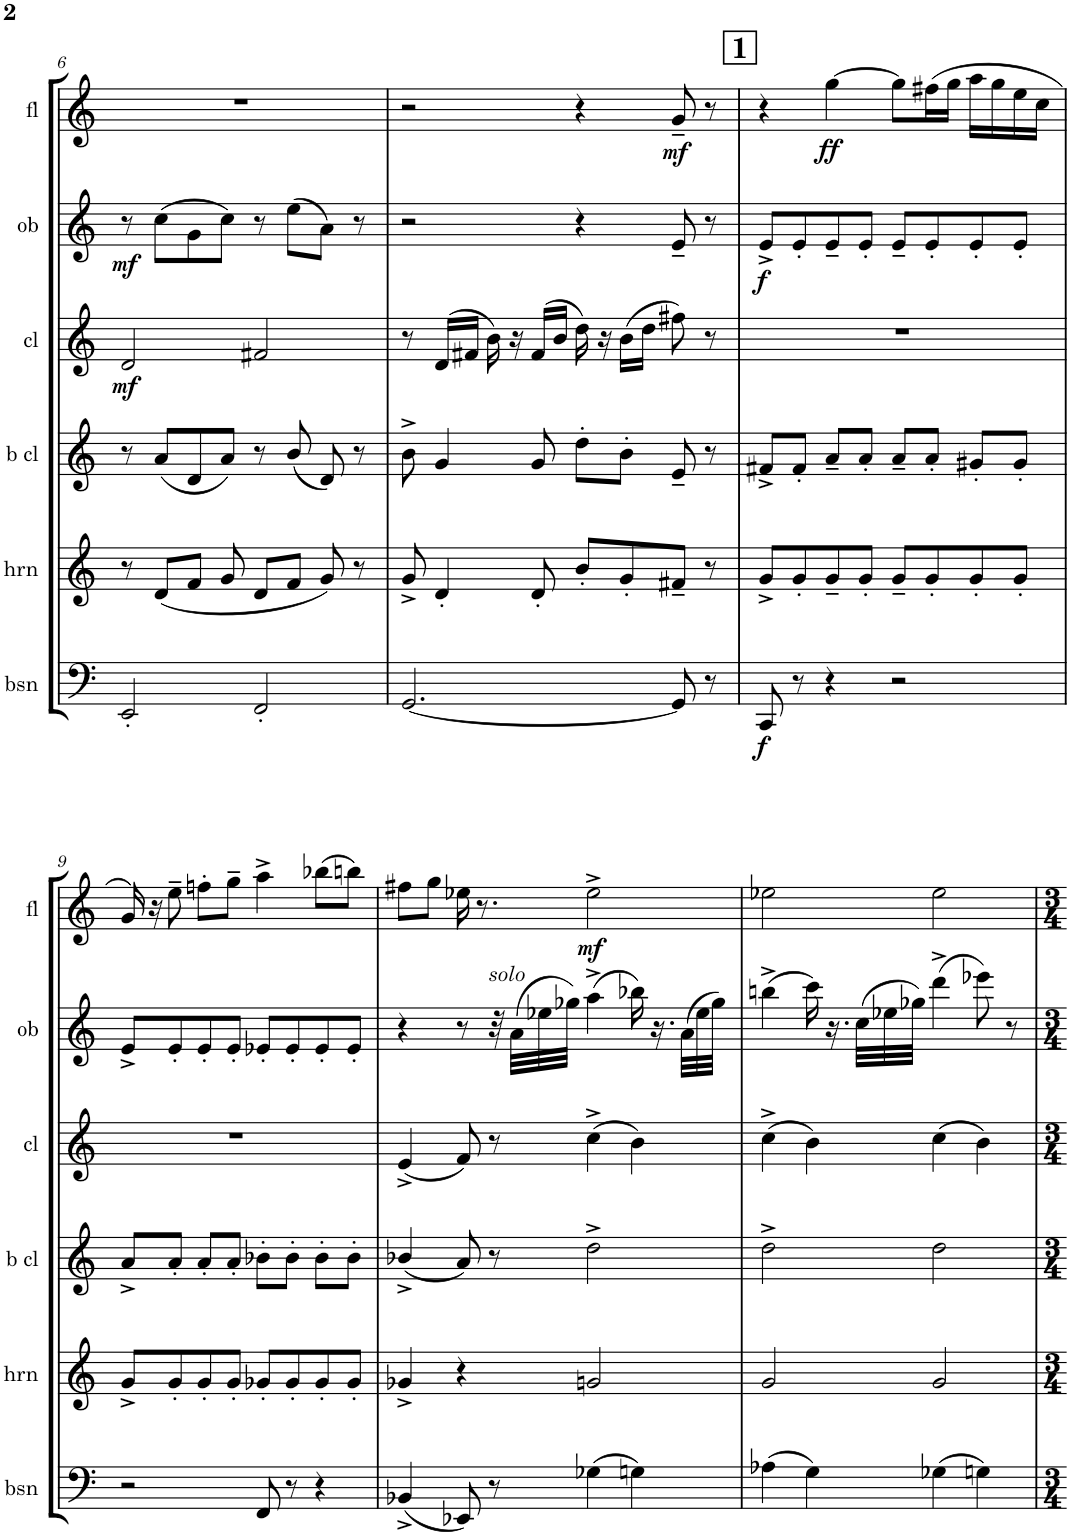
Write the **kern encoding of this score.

**kern	**dynam	**kern	**kern	**kern	**dynam	**kern	**dynam	**kern	**dynam
*part6	*part6	*part5	*part4	*part3	*part3	*part2	*part2	*part1	*part1
*staff6	*staff6	*staff5	*staff4	*staff3	*staff3	*staff2	*staff2	*staff1	*staff1
*I"Bassoon	*	*I"Horn in F	*I"Bb Bass Clarinet	*I"Bb Clarinet	*	*I"Oboe	*	*I"Flute	*
*I'bsn	*	*I'hrn	*I'b cl	*I'cl	*	*I'ob	*	*I'fl	*
!!LO:PB:g=z
*clefF4	*	*clefG2	*clefG2	*clefG2	*	*clefG2	*	*clefG2	*
*	*	*Trd4c7	*Trd8c14	*Trd1c2	*	*	*	*	*
*k[]	*	*k[]	*k[]	*k[]	*	*k[]	*	*k[]	*
*M4/4	*	*M4/4	*M4/4	*M4/4	*	*M4/4	*	*M4/4	*
=6	=6	=6	=6	=6	=6	=6	=6	=6	=6
!	!	!	!	!	!LO:DY:b	!	!LO:DY:b	!	!
2EE'/	.	8r	8r	2d/	mf	8r	mf	1r	.
.	.	(8d/L	(8a/L	.	.	(8cc\L	.	.	.
.	.	8f/J	8d/	.	.	8g\	.	.	.
.	.	8g/	8a/J)	.	.	8cc\J)	.	.	.
2FF'/	.	8d/L	8r	2f#X/	.	8r	.	.	.
.	.	8f/J	(8b/	.	.	(8ee\L	.	.	.
.	.	8g/)	8d/)	.	.	8a\J)	.	.	.
.	.	8r	8r	.	.	8r	.	.	.
=7	=7	=7	=7	=7	=7	=7	=7	=7	=7
[2.GG/	.	8g^/	8b^\	8r	.	2r	.	2r	.
.	.	4d'/	4g/	(16d/LL	.	.	.	.	.
.	.	.	.	16f#X/JJ	.	.	.	.	.
.	.	.	.	16b\)	.	.	.	.	.
.	.	.	.	16r	.	.	.	.	.
.	.	8d'/	8g/	(16f#/LL	.	.	.	.	.
.	.	.	.	16b/JJ	.	.	.	.	.
.	.	8b'/L	8dd'\L	16dd\)	.	4r	.	4r	.
.	.	.	.	16r	.	.	.	.	.
.	.	8g'/	8b'\J	(16b\LL	.	.	.	.	.
.	.	.	.	16dd\JJ	.	.	.	.	.
!	!	!	!	!	!	!	!	!	!LO:DY:b
8GG/]	.	8f#X~/J	8e~/	8ff#X\)	.	8e~/	.	8g~/	mf
8r	.	8r	8r	8r	.	8r	.	8r	.
!!LO:REH:place=s1:a:B:cj:fs=14:t=1
=8	=8	=8	=8	=8	=8	=8	=8	=8	=8
!	!LO:DY:b	!	!	!	!	!	!LO:DY:b	!	!
8CC/	f	8g^/L	8f#X^/L	1r	.	8e^/L	f	4r	.
8r	.	8g'/	8f#'/J	.	.	8e'/	.	.	.
!	!	!	!	!	!	!	!	!	!LO:DY:b
4r	.	8g~/	8a~/L	.	.	8e~/	.	[4gg\	ff
.	.	8g'/J	8a'/J	.	.	8e'/J	.	.	.
2r	.	8g~/L	8a~/L	.	.	8e~/L	.	8gg\L]	.
.	.	8g'/	8a'/J	.	.	8e'/	.	(16ff#X\L	.
.	.	.	.	.	.	.	.	16gg\JJ	.
.	.	8g'/	8g#X'/L	.	.	8e'/	.	16aa\LL	.
.	.	.	.	.	.	.	.	16gg\	.
.	.	8g'/J	8g#'/J	.	.	8e'/J	.	16ee\	.
.	.	.	.	.	.	.	.	16cc\JJ	.
!!LO:LB:g=z
=9	=9	=9	=9	=9	=9	=9	=9	=9	=9
2r	.	8g^/L	8a^/L	1r	.	8e^/L	.	16g/)	.
.	.	.	.	.	.	.	.	16r	.
.	.	8g'/	8a'/J	.	.	8e'/	.	8ee~\	.
.	.	8g'/	8a'/L	.	.	8e'/	.	8ffn'\L	.
.	.	8g'/J	8a'/J	.	.	8e'/J	.	8gg~\J	.
8FF/	.	8g-X'/L	8b-X'\L	.	.	8e-X'/L	.	4aa^\	.
8r	.	8g-'/	8b-'\J	.	.	8e-'/	.	.	.
4r	.	8g-'/	8b-'\L	.	.	8e-'/	.	(8bb-X\L	.
.	.	8g-'/J	8b-'\J	.	.	8e-'/J	.	8bbn\J)	.
=10	=10	=10	=10	=10	=10	=10	=10	=10	=10
(4BB-X^/	.	4g-X^/	(4b-X^/	(4e^/	.	4r	.	8ff#X\L	.
.	.	.	.	.	.	.	.	8gg\J	.
8EE-X/)	.	4r	8a/)	8f/)	.	8r	.	16ee-X\	.
.	.	.	.	.	.	.	.	8.r	.
!	!	!	!	!	!	!LO:TX:a:i:t=solo	!	!	!
8r	.	.	8r	8r	.	32r	.	.	.
.	.	.	.	.	.	(32a\LLL	.	.	.
.	.	.	.	.	.	32ee-X\	.	.	.
.	.	.	.	.	.	32gg-X\JJJ)	.	.	.
!	!	!	!	!	!	!	!	!	!LO:DY:b
(4G-X\	.	2gn/	2dd^\	(4cc^\	.	(4aa^\	.	2ee-^\	mf
4Gn\)	.	.	.	4b\)	.	16bb-X\)	.	.	.
.	.	.	.	.	.	16.r	.	.	.
.	.	.	.	.	.	(32a\LLL	.	.	.
.	.	.	.	.	.	32ee-\	.	.	.
.	.	.	.	.	.	32gg-\JJJ)	.	.	.
=11	=11	=11	=11	=11	=11	=11	=11	=11	=11
(4A-X\	.	2g/	2dd^\	(4cc^\	.	(4bbn^\	.	2ee-X\	.
4G\)	.	.	.	4b\)	.	16ccc\)	.	.	.
.	.	.	.	.	.	16.r	.	.	.
.	.	.	.	.	.	(32cc\LLL	.	.	.
.	.	.	.	.	.	32ee-X\	.	.	.
.	.	.	.	.	.	32gg-X\JJJ)	.	.	.
(4G-X\	.	2g/	2dd\	(4cc\	.	(4ddd^\	.	2ee-\	.
4Gn\)	.	.	.	4b\)	.	8eee-X\)	.	.	.
.	.	.	.	.	.	8r	.	.	.
=	=	=	=	=	=	=	=	=	=
*-	*-	*-	*-	*-	*-	*-	*-	*-	*-
